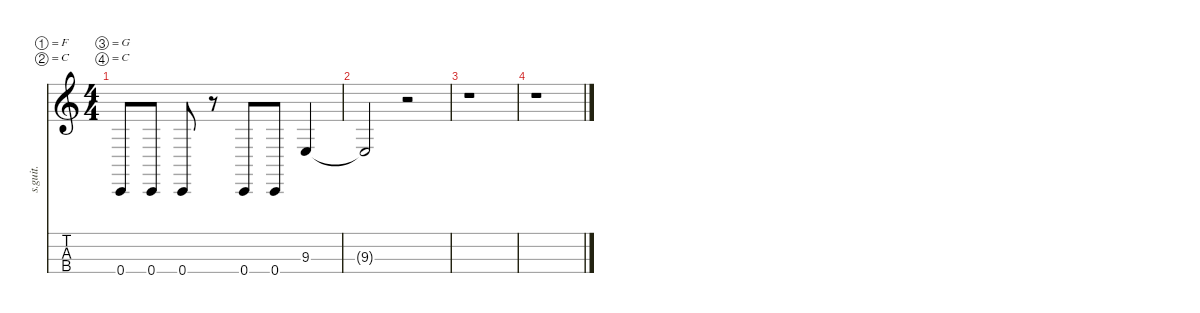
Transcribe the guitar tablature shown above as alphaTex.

\defaultSystemsLayout 4
\hideDynamics
\bracketExtendMode nobrackets
\track ("Basse" "s.guit.") {instrument electricbassfinger}
\staff {score tabs}
\tuning (F2 C2 G1 C1)
\ts (4 4)
\tempo (170 hide)
\clef g2
\ks c
0.4.8{lyrics (0 "") lyrics (1 "") lyrics (2 "") lyrics (3 "") lyrics (4 "") dy fff} 0.4.8{lyrics (0 "") lyrics (1 "") lyrics (2 "") lyrics (3 "") lyrics (4 "")} 0.4.8{lyrics (0 "") lyrics (1 "") lyrics (2 "") lyrics (3 "") lyrics (4 "")} r.8 0.4.8{lyrics (0 "") lyrics (1 "") lyrics (2 "") lyrics (3 "") lyrics (4 "")} 0.4.8{lyrics (0 "") lyrics (1 "") lyrics (2 "") lyrics (3 "") lyrics (4 "")} 9.3.4{lyrics (0 "") lyrics (1 "") lyrics (2 "") lyrics (3 "") lyrics (4 "")} |
9.3{t}.2{lyrics (0 "") lyrics (1 "") lyrics (2 "") lyrics (3 "") lyrics (4 "") dy f} r.2 |
r.1 |
r.1
